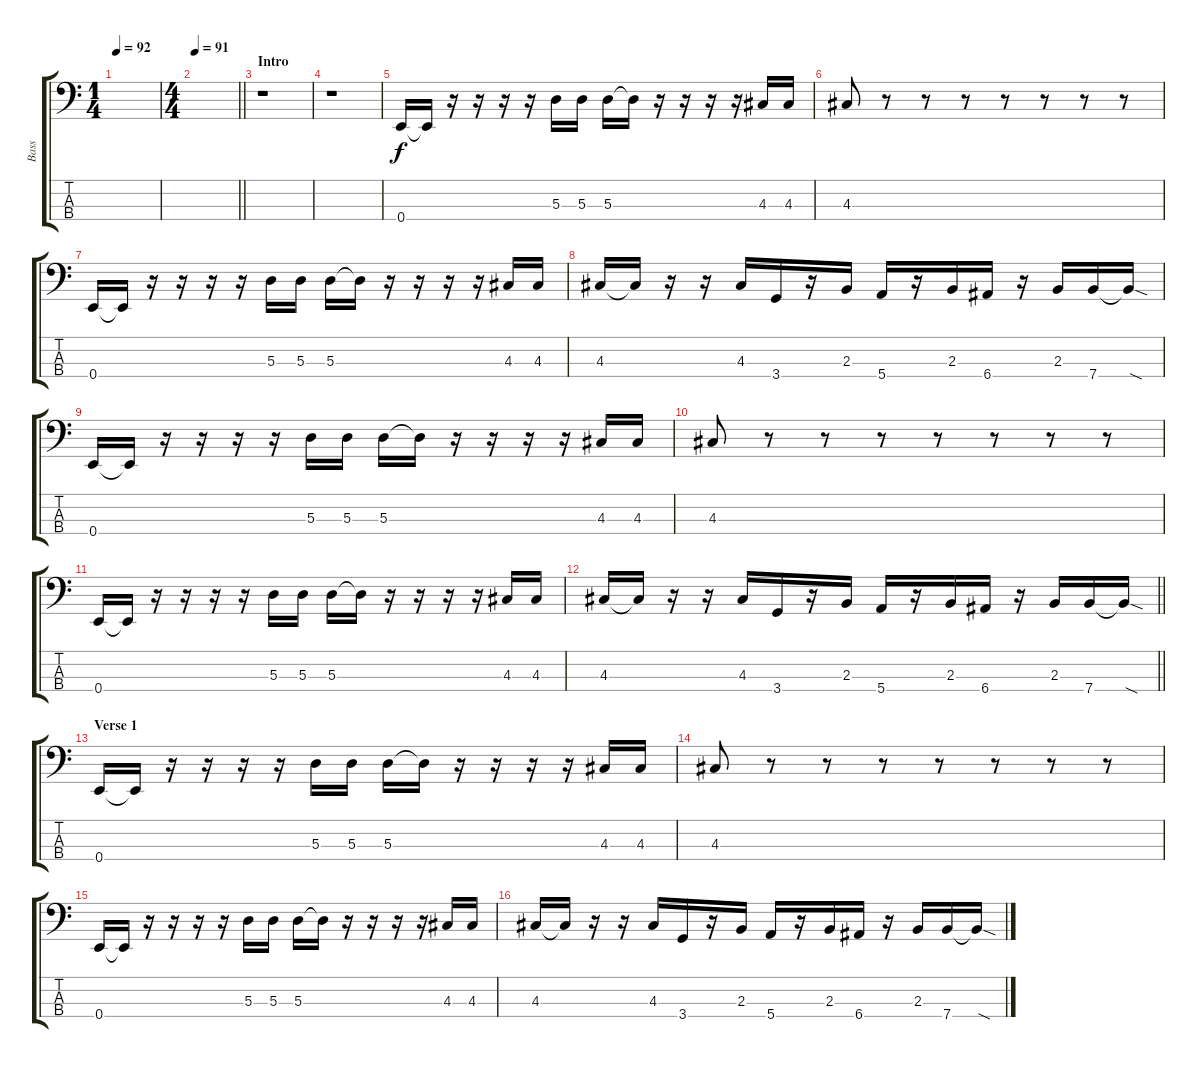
\track ("Bass" "Bass") {instrument electricbassfinger}
\staff {score tabs}
\tuning (G2 D2 A1 E1) {hide}
\ts (1 4)
\tempo 92
\clef f4
\ks c
|
\ts (4 4)
\tempo 91
\barLineRight lightlight
|
\section ("" "Intro")
r.1 |
r.1 |
0.4.16 0.4{t}.16 r.16 r.16 r.16 r.16 5.3.16 5.3.16 5.3.16 5.3{t}.16 r.16 r.16 r.16 r.16 4.3.16 4.3.16 |
4.3.8 r.8 r.8 r.8 r.8 r.8 r.8 r.8 |
0.4.16 0.4{t}.16 r.16 r.16 r.16 r.16 5.3.16 5.3.16 5.3.16 5.3{t}.16 r.16 r.16 r.16 r.16 4.3.16 4.3.16 |
4.3.16 4.3{t}.16 r.16 r.16 4.3.16 3.4.16 r.16 2.3.16 5.4.16 r.16 2.3.16 6.4.16 r.16 2.3.16 7.4.16 7.4{sod t}.16 |
0.4.16 0.4{t}.16 r.16 r.16 r.16 r.16 5.3.16 5.3.16 5.3.16 5.3{t}.16 r.16 r.16 r.16 r.16 4.3.16 4.3.16 |
4.3.8 r.8 r.8 r.8 r.8 r.8 r.8 r.8 |
0.4.16 0.4{t}.16 r.16 r.16 r.16 r.16 5.3.16 5.3.16 5.3.16 5.3{t}.16 r.16 r.16 r.16 r.16 4.3.16 4.3.16 |
\barLineRight lightlight
4.3.16 4.3{t}.16 r.16 r.16 4.3.16 3.4.16 r.16 2.3.16 5.4.16 r.16 2.3.16 6.4.16 r.16 2.3.16 7.4.16 7.4{sod t}.16 |
\section ("" "Verse 1")
0.4.16 0.4{t}.16 r.16 r.16 r.16 r.16 5.3.16 5.3.16 5.3.16 5.3{t}.16 r.16 r.16 r.16 r.16 4.3.16 4.3.16 |
4.3.8 r.8 r.8 r.8 r.8 r.8 r.8 r.8 |
0.4.16 0.4{t}.16 r.16 r.16 r.16 r.16 5.3.16 5.3.16 5.3.16 5.3{t}.16 r.16 r.16 r.16 r.16 4.3.16 4.3.16 |
4.3.16 4.3{t}.16 r.16 r.16 4.3.16 3.4.16 r.16 2.3.16 5.4.16 r.16 2.3.16 6.4.16 r.16 2.3.16 7.4.16 7.4{sod t}.16
